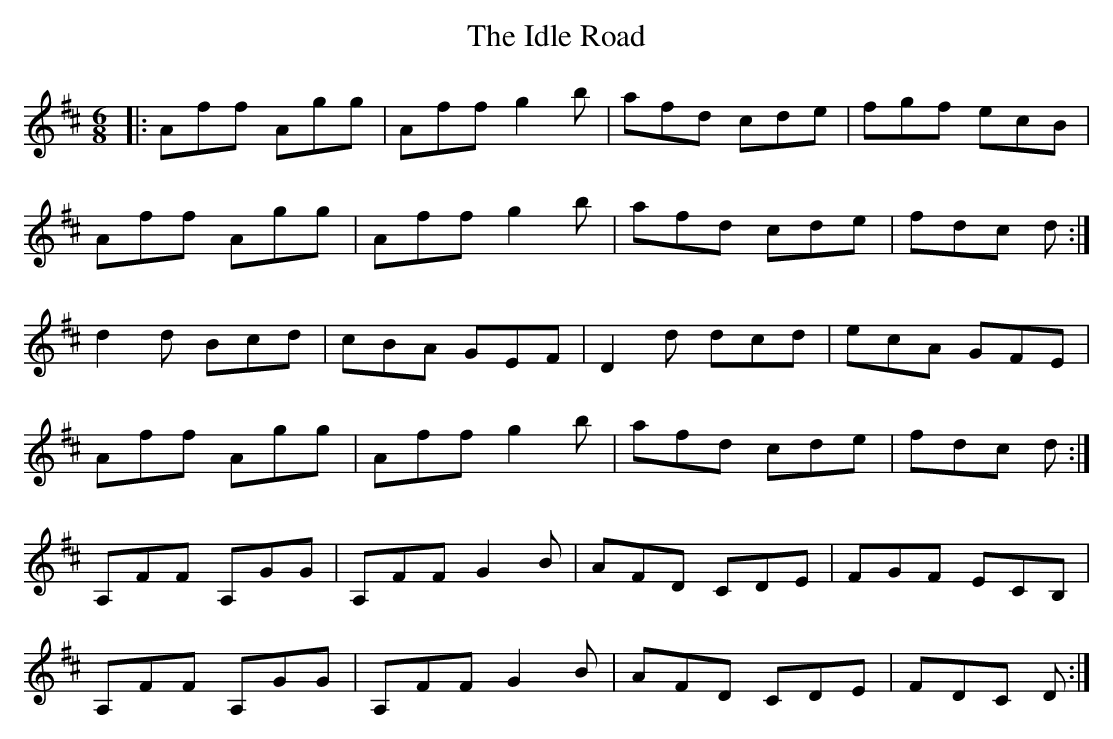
X:1
T: The Idle Road
M: 6/8
L: 1/8
K: Dmaj
|:Aff Agg|Aff g2 b|afd cde|fgf ecB|
Aff Agg|Aff g2 b|afd cde|fdc d:|
d2 d Bcd|cBA GEF|D2 d dcd|ecA GFE|
Aff Agg|Aff g2 b|afd cde|fdc d:|
A,FF A,GG|A,FF G2 B|AFD CDE|FGF ECB,|
A,FF A,GG|A,FF G2 B|AFD CDE|FDC D:|
